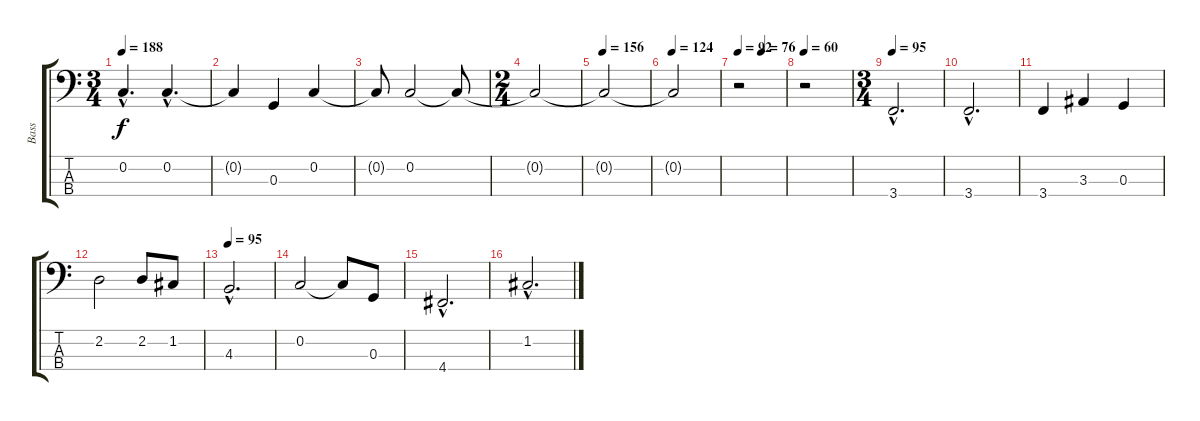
\track ("Bass" "Bass") {instrument electricbassfinger}
\staff {score tabs}
\tuning (F2 C2 G1 D1) {hide}
\ts (3 4)
\tempo 188
\clef f4
\ks c
0.2{hac}.4{d dy f} 0.2{hac}.4{d} |
0.2{t}.4 0.3.4 0.2.4 |
0.2{t}.8 0.2.2 0.2{t}.8 |
\ts (2 4)
0.2{t}.2 |
\tempo 156
0.2{t}.2 |
\tempo 124
0.2{t}.2 |
\tempo 92
\tempo (76 0.5)
r.2 |
\tempo 60
r.2 |
\ts (3 4)
\tempo 95
3.4{hac}.2{d} |
3.4{hac}.2{d} |
3.4.4 3.3.4 0.3.4 |
2.2.2 2.2.8 1.2.8 |
\tempo 95
4.3{hac}.2{d} |
0.2.2 0.2{t}.8 0.3.8 |
4.4{hac}.2{d} |
1.2{hac}.2{d}
